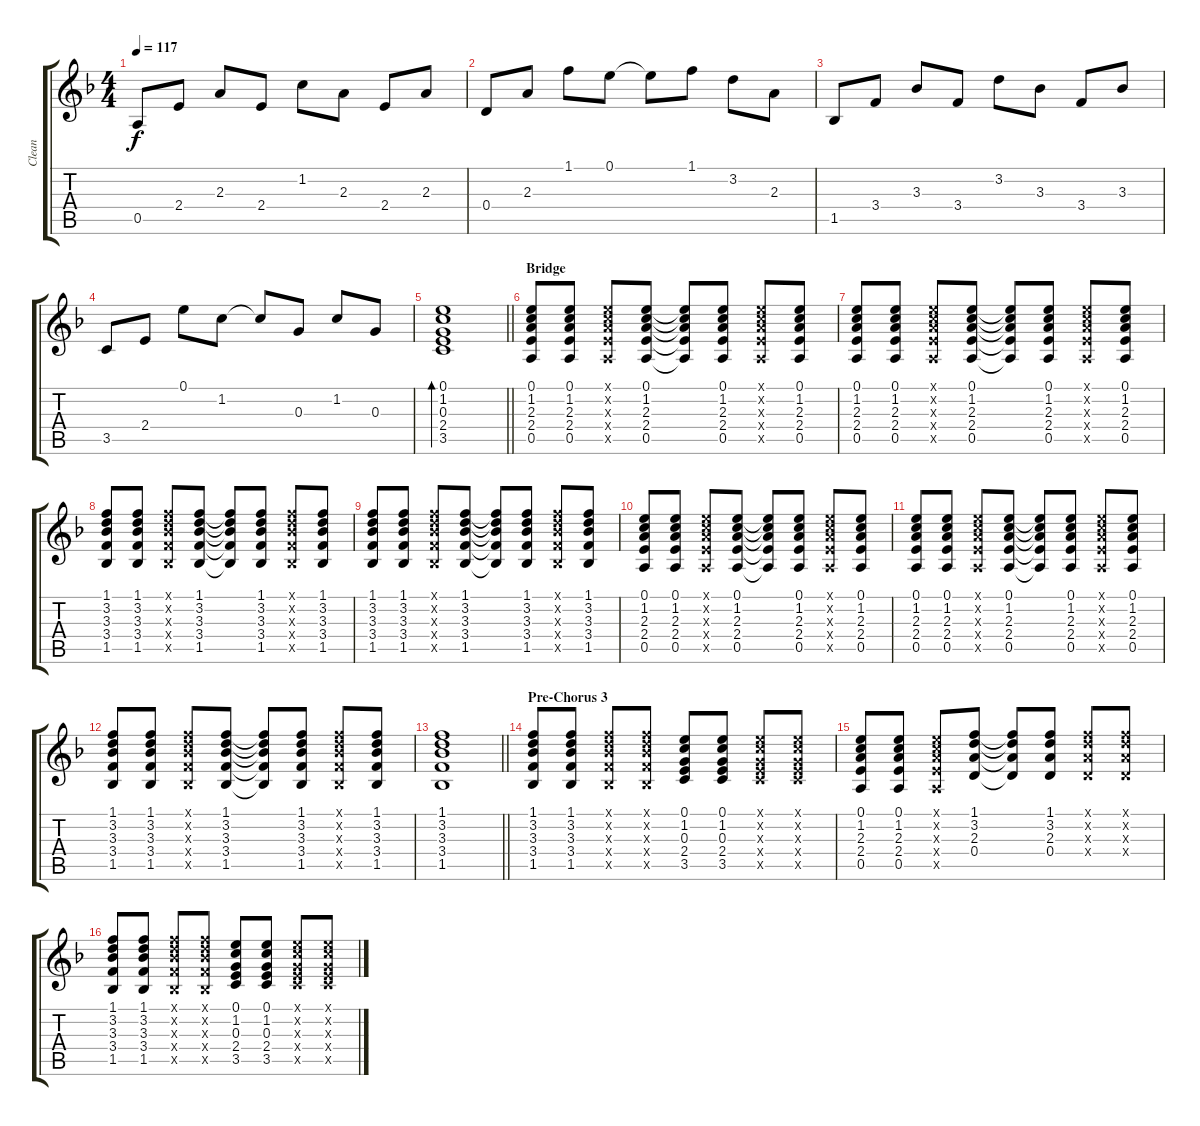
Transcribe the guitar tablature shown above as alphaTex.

\track ("Clean" "Clean") {instrument acousticguitarsteel}
\staff {score tabs}
\tuning (E4 B3 G3 D3 A2 E2) {hide}
\ts (4 4)
\tempo 117
\clef g2
\ks dminor
0.5.8{dy f} 2.4.8 2.3.8 2.4.8 1.2.8 2.3.8 2.4.8 2.3.8 |
0.4.8 2.3.8 1.1.8 0.1.8 0.1{t}.8 1.1.8 3.2.8 2.3.8 |
1.5.8 3.4.8 3.3.8 3.4.8 3.2.8 3.3.8 3.4.8 3.3.8 |
3.5.8 2.4.8 0.1.8 1.2.8 1.2{t}.8 0.3.8 1.2.8 0.3.8 |
\barLineRight lightlight
(0.1 1.2 0.3 2.4 3.5).1{bd 120} |
\section ("" "Bridge")
(0.1 1.2 2.3 2.4 0.5).8 (0.1 1.2 2.3 2.4 0.5).8 (0.1{x} 1.2{x} 2.3{x} 2.4{x} 0.5{x}).8 (0.1 1.2 2.3 2.4 0.5).8 (0.1{t} 1.2{t} 2.3{t} 2.4{t} 0.5{t}).8 (0.1 1.2 2.3 2.4 0.5).8 (0.1{x} 1.2{x} 2.3{x} 2.4{x} 0.5{x}).8 (0.1 1.2 2.3 2.4 0.5).8 |
(0.1 1.2 2.3 2.4 0.5).8 (0.1 1.2 2.3 2.4 0.5).8 (0.1{x} 1.2{x} 2.3{x} 2.4{x} 0.5{x}).8 (0.1 1.2 2.3 2.4 0.5).8 (0.1{t} 1.2{t} 2.3{t} 2.4{t} 0.5{t}).8 (0.1 1.2 2.3 2.4 0.5).8 (0.1{x} 1.2{x} 2.3{x} 2.4{x} 0.5{x}).8 (0.1 1.2 2.3 2.4 0.5).8 |
(1.1 3.2 3.3 3.4 1.5).8 (1.1 3.2 3.3 3.4 1.5).8 (1.1{x} 3.2{x} 3.3{x} 3.4{x} 1.5{x}).8 (1.1 3.2 3.3 3.4 1.5).8 (1.1{t} 3.2{t} 3.3{t} 3.4{t} 1.5{t}).8 (1.1 3.2 3.3 3.4 1.5).8 (1.1{x} 3.2{x} 3.3{x} 3.4{x} 1.5{x}).8 (1.1 3.2 3.3 3.4 1.5).8 |
(1.1 3.2 3.3 3.4 1.5).8 (1.1 3.2 3.3 3.4 1.5).8 (1.1{x} 3.2{x} 3.3{x} 3.4{x} 1.5{x}).8 (1.1 3.2 3.3 3.4 1.5).8 (1.1{t} 3.2{t} 3.3{t} 3.4{t} 1.5{t}).8 (1.1 3.2 3.3 3.4 1.5).8 (1.1{x} 3.2{x} 3.3{x} 3.4{x} 1.5{x}).8 (1.1 3.2 3.3 3.4 1.5).8 |
(0.1 1.2 2.3 2.4 0.5).8 (0.1 1.2 2.3 2.4 0.5).8 (0.1{x} 1.2{x} 2.3{x} 2.4{x} 0.5{x}).8 (0.1 1.2 2.3 2.4 0.5).8 (0.1{t} 1.2{t} 2.3{t} 2.4{t} 0.5{t}).8 (0.1 1.2 2.3 2.4 0.5).8 (0.1{x} 1.2{x} 2.3{x} 2.4{x} 0.5{x}).8 (0.1 1.2 2.3 2.4 0.5).8 |
(0.1 1.2 2.3 2.4 0.5).8 (0.1 1.2 2.3 2.4 0.5).8 (0.1{x} 1.2{x} 2.3{x} 2.4{x} 0.5{x}).8 (0.1 1.2 2.3 2.4 0.5).8 (0.1{t} 1.2{t} 2.3{t} 2.4{t} 0.5{t}).8 (0.1 1.2 2.3 2.4 0.5).8 (0.1{x} 1.2{x} 2.3{x} 2.4{x} 0.5{x}).8 (0.1 1.2 2.3 2.4 0.5).8 |
(1.1 3.2 3.3 3.4 1.5).8 (1.1 3.2 3.3 3.4 1.5).8 (1.1{x} 3.2{x} 3.3{x} 3.4{x} 1.5{x}).8 (1.1 3.2 3.3 3.4 1.5).8 (1.1{t} 3.2{t} 3.3{t} 3.4{t} 1.5{t}).8 (1.1 3.2 3.3 3.4 1.5).8 (1.1{x} 3.2{x} 3.3{x} 3.4{x} 1.5{x}).8 (1.1 3.2 3.3 3.4 1.5).8 |
\barLineRight lightlight
(1.1 3.2 3.3 3.4 1.5).1 |
\section ("" "Pre-Chorus 3")
(1.1 3.2 3.3 3.4 1.5).8 (1.1 3.2 3.3 3.4 1.5).8 (1.1{x} 3.2{x} 3.3{x} 3.4{x} 1.5{x}).8 (1.1{x} 3.2{x} 3.3{x} 3.4{x} 1.5{x}).8 (0.1 1.2 0.3 2.4 3.5).8 (0.1 1.2 0.3 2.4 3.5).8 (0.1{x} 1.2{x} 0.3{x} 2.4{x} 3.5{x}).8 (0.1{x} 1.2{x} 0.3{x} 2.4{x} 3.5{x}).8 |
(0.1 1.2 2.3 2.4 0.5).8 (0.1 1.2 2.3 2.4 0.5).8 (0.1{x} 1.2{x} 2.3{x} 2.4{x} 0.5{x}).8 (1.1 3.2 2.3 0.4).8 (1.1{t} 3.2{t} 2.3{t} 0.4{t}).8 (1.1 3.2 2.3 0.4).8 (1.1{x} 3.2{x} 2.3{x} 0.4{x}).8 (1.1{x} 3.2{x} 2.3{x} 0.4{x}).8 |
(1.1 3.2 3.3 3.4 1.5).8 (1.1 3.2 3.3 3.4 1.5).8 (1.1{x} 3.2{x} 3.3{x} 3.4{x} 1.5{x}).8 (1.1{x} 3.2{x} 3.3{x} 3.4{x} 1.5{x}).8 (0.1 1.2 0.3 2.4 3.5).8 (0.1 1.2 0.3 2.4 3.5).8 (0.1{x} 1.2{x} 0.3{x} 2.4{x} 3.5{x}).8 (0.1{x} 1.2{x} 0.3{x} 2.4{x} 3.5{x}).8
